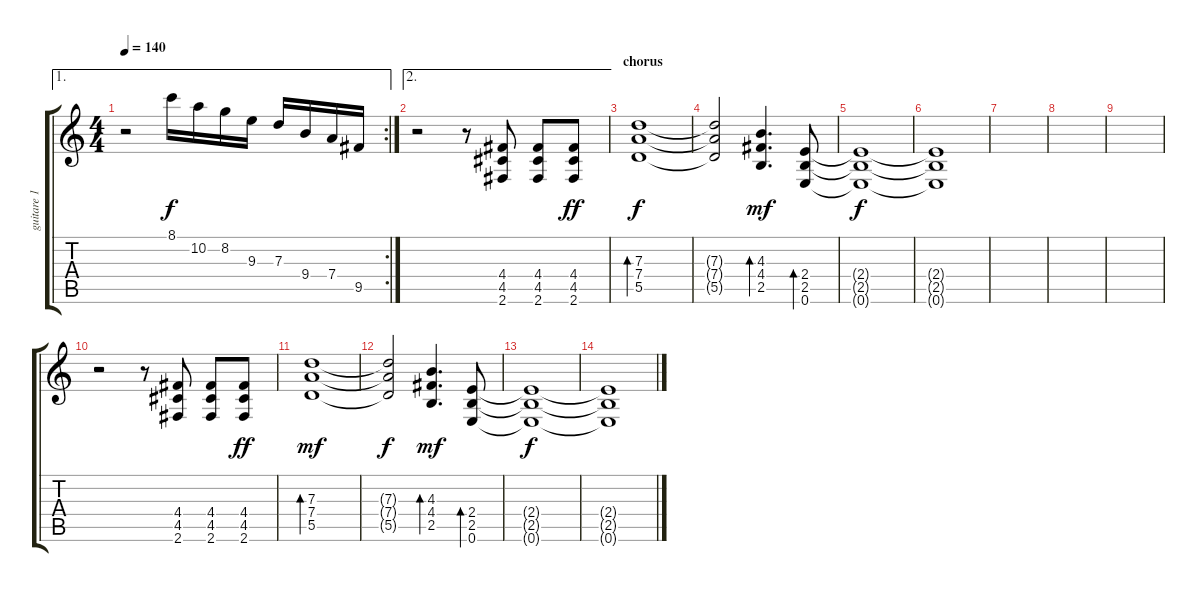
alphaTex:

\track ("guitare 1" "guitare 1") {instrument distortionguitar}
\staff {score tabs}
\tuning (E4 B3 G3 D3 A2 E2) {hide}
\ae 1
\rc 2
\ts (4 4)
\tempo 140
\clef g2
\ks c
r.2{dy f} 8.1.16 10.2.16 8.2.16 9.3.16 7.3.16 9.4.16 7.4.16 9.5.16 |
\ae 2
r.2 r.8 (4.4 4.5 2.6).8 (4.4 4.5 2.6).8 (4.4 4.5 2.6).8{dy ff} |
\section ("" "chorus")
(7.3 7.4 5.5).1{bd 240 dy f} |
(7.3{t} 7.4{t} 5.5{t}).2 (4.3 4.4 2.5).4{d bd 60 dy mf} (2.4 2.5 0.6).8{bd 240} |
(2.4{t} 2.5{t} 0.6{t}).1{dy f} |
(2.4{t} 2.5{t} 0.6{t}).1 |
|
|
|
r.2 r.8 (4.4 4.5 2.6).8 (4.4 4.5 2.6).8 (4.4 4.5 2.6).8{dy ff} |
(7.3 7.4 5.5).1{bd 240 dy mf} |
(7.3{t} 7.4{t} 5.5{t}).2{dy f} (4.3 4.4 2.5).4{d bd 60 dy mf} (2.4 2.5 0.6).8{bd 240} |
(2.4{t} 2.5{t} 0.6{t}).1{dy f} |
(2.4{t} 2.5{t} 0.6{t}).1
